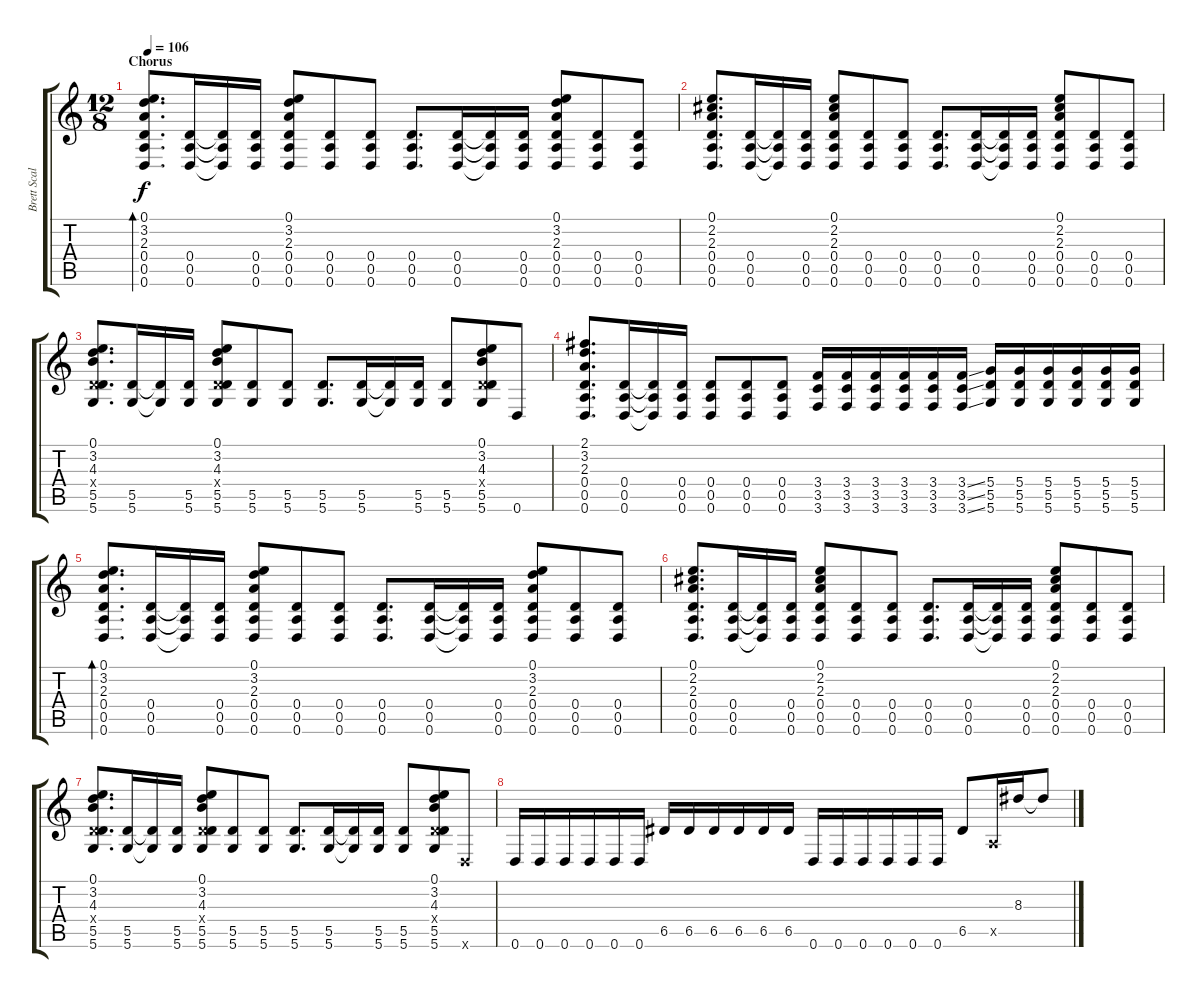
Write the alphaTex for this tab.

\track ("Brett Scallions (Rhythm Guitar)" "Brett Scal") {instrument distortionguitar}
\staff {score tabs}
\tuning (E4 B3 G3 D3 A2 D2) {hide}
\ts (12 8)
\section ("" "Chorus")
\tempo 106
\clef g2
\ks c
(0.1 3.2 2.3 0.4 0.5 0.6).8{d bd 120 dy f volume 10} (0.4 0.5 0.6).16 (0.4{t} 0.5{t} 0.6{t}).16 (0.4 0.5 0.6).16 (0.1 3.2 2.3 0.4 0.5 0.6).8 (0.4 0.5 0.6).8 (0.4 0.5 0.6).8 (0.4 0.5 0.6).8{d} (0.4 0.5 0.6).16 (0.4{t} 0.5{t} 0.6{t}).16 (0.4 0.5 0.6).16 (0.1 3.2 2.3 0.4 0.5 0.6).8 (0.4 0.5 0.6).8 (0.4 0.5 0.6).8 |
(0.1 2.2 2.3 0.4 0.5 0.6).8{d} (0.4 0.5 0.6).16 (0.4{t} 0.5{t} 0.6{t}).16 (0.4 0.5 0.6).16 (0.1 2.2 2.3 0.4 0.5 0.6).8 (0.4 0.5 0.6).8 (0.4 0.5 0.6).8 (0.4 0.5 0.6).8{d} (0.4 0.5 0.6).16 (0.4{t} 0.5{t} 0.6{t}).16 (0.4 0.5 0.6).16 (0.1 2.2 2.3 0.4 0.5 0.6).8 (0.4 0.5 0.6).8 (0.4 0.5 0.6).8 |
(0.1 3.2 4.3 0.4{x} 5.5 5.6).8{d} (5.5 5.6).16 (5.5{t} 5.6{t}).16 (5.5 5.6).16 (0.1 3.2 4.3 0.4{x} 5.5 5.6).8 (5.5 5.6).8 (5.5 5.6).8 (5.5 5.6).8{d} (5.5 5.6).16 (5.5{t} 5.6{t}).16 (5.5 5.6).16 (5.5 5.6).8 (0.1 3.2 4.3 0.4{x} 5.5 5.6).8 0.6.8 |
(2.1 3.2 2.3 0.4 0.5 0.6).8{d} (0.4 0.5 0.6).16 (0.4{t} 0.5{t} 0.6{t}).16 (0.4 0.5 0.6).16 (0.4 0.5 0.6).8 (0.4 0.5 0.6).8 (0.4 0.5 0.6).8 (3.4 3.5 3.6).16 (3.4 3.5 3.6).16 (3.4 3.5 3.6).16 (3.4 3.5 3.6).16 (3.4 3.5 3.6).16 (3.4{ss} 3.5{ss} 3.6{ss}).16 (5.4 5.5 5.6).16 (5.4 5.5 5.6).16 (5.4 5.5 5.6).16 (5.4 5.5 5.6).16 (5.4 5.5 5.6).16 (5.4 5.5 5.6).16 |
(0.1 3.2 2.3 0.4 0.5 0.6).8{d bd 120} (0.4 0.5 0.6).16 (0.4{t} 0.5{t} 0.6{t}).16 (0.4 0.5 0.6).16 (0.1 3.2 2.3 0.4 0.5 0.6).8 (0.4 0.5 0.6).8 (0.4 0.5 0.6).8 (0.4 0.5 0.6).8{d} (0.4 0.5 0.6).16 (0.4{t} 0.5{t} 0.6{t}).16 (0.4 0.5 0.6).16 (0.1 3.2 2.3 0.4 0.5 0.6).8 (0.4 0.5 0.6).8 (0.4 0.5 0.6).8 |
(0.1 2.2 2.3 0.4 0.5 0.6).8{d} (0.4 0.5 0.6).16 (0.4{t} 0.5{t} 0.6{t}).16 (0.4 0.5 0.6).16 (0.1 2.2 2.3 0.4 0.5 0.6).8 (0.4 0.5 0.6).8 (0.4 0.5 0.6).8 (0.4 0.5 0.6).8{d} (0.4 0.5 0.6).16 (0.4{t} 0.5{t} 0.6{t}).16 (0.4 0.5 0.6).16 (0.1 2.2 2.3 0.4 0.5 0.6).8 (0.4 0.5 0.6).8 (0.4 0.5 0.6).8 |
(0.1 3.2 4.3 0.4{x} 5.5 5.6).8{d} (5.5 5.6).16 (5.5{t} 5.6{t}).16 (5.5 5.6).16 (0.1 3.2 4.3 0.4{x} 5.5 5.6).8 (5.5 5.6).8 (5.5 5.6).8 (5.5 5.6).8{d} (5.5 5.6).16 (5.5{t} 5.6{t}).16 (5.5 5.6).16 (5.5 5.6).8 (0.1 3.2 4.3 0.4{x} 5.5 5.6).8 0.6{x}.8 |
0.6.16{volume 14} 0.6.16 0.6.16 0.6.16 0.6.16 0.6.16 6.5.16 6.5.16 6.5.16 6.5.16 6.5.16 6.5.16 0.6.16 0.6.16 0.6.16 0.6.16 0.6.16 0.6.16 6.5.8 0.5{x}.16 8.3.16 8.3{t}.8
